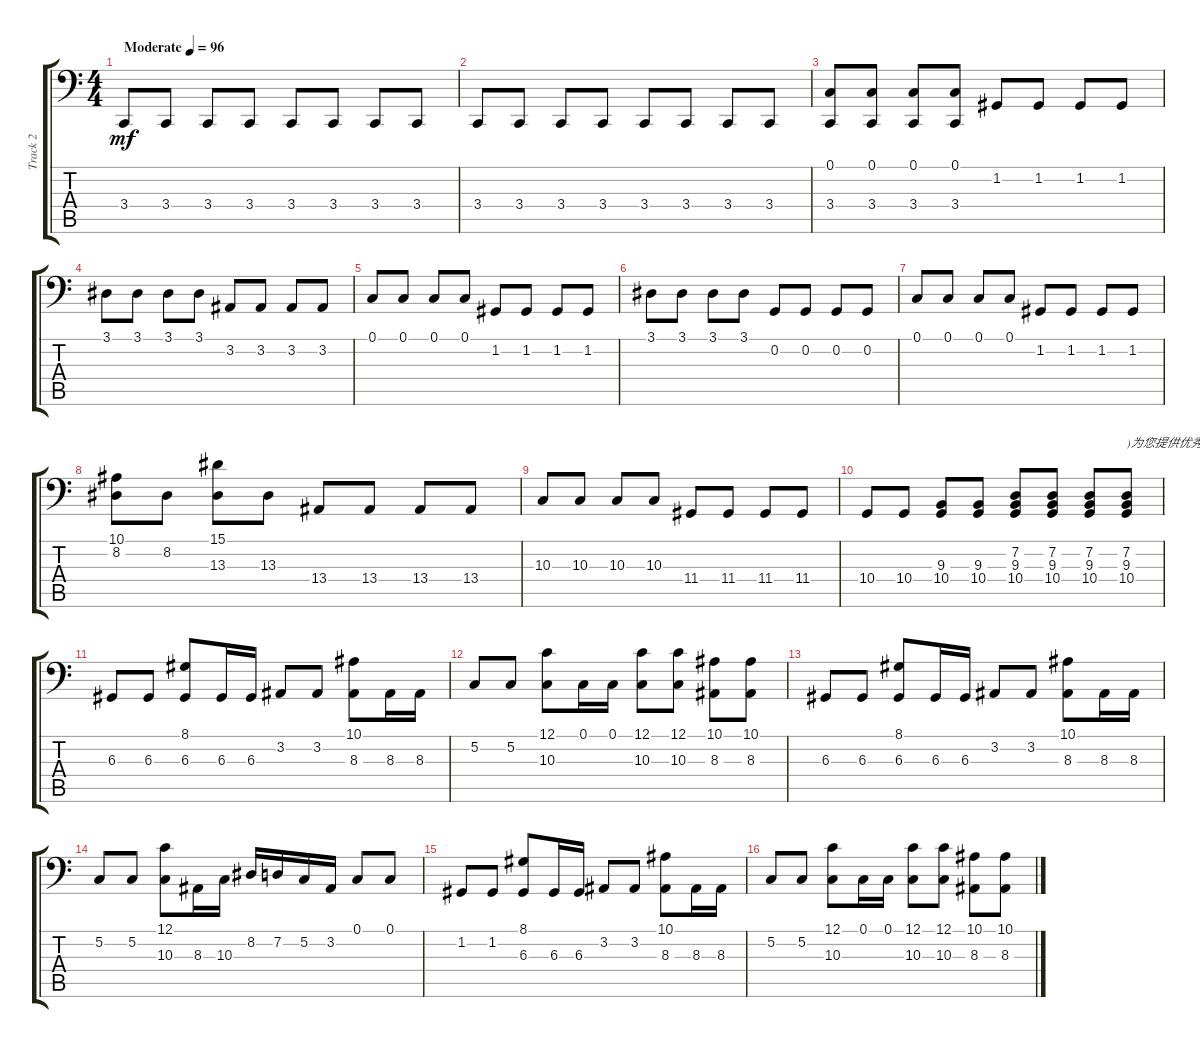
\track ("Track 2" "Track 2") {instrument acousticgrandpiano}
\staff {score tabs}
\tuning (C3 G2 D2 A1 E1 B0) {hide}
\ts (4 4)
\tempo (96 "Moderate")
\clef f4
\ks c
3.4.8{dy mf instrument acousticgrandpiano} 3.4.8 3.4.8 3.4.8 3.4.8 3.4.8 3.4.8 3.4.8 |
3.4.8 3.4.8 3.4.8 3.4.8 3.4.8 3.4.8 3.4.8 3.4.8 |
(0.1 3.4).8 (0.1 3.4).8 (0.1 3.4).8 (0.1 3.4).8 1.2.8 1.2.8 1.2.8 1.2.8 |
3.1.8 3.1.8 3.1.8 3.1.8 3.2.8 3.2.8 3.2.8 3.2.8 |
0.1.8 0.1.8 0.1.8 0.1.8 1.2.8 1.2.8 1.2.8 1.2.8 |
3.1.8 3.1.8 3.1.8 3.1.8 0.2.8 0.2.8 0.2.8 0.2.8 |
0.1.8 0.1.8 0.1.8 0.1.8 1.2.8 1.2.8 1.2.8 1.2.8 |
(10.1 8.2).8 8.2.8 (15.1 13.3).8 13.3.8 13.4.8 13.4.8 13.4.8 13.4.8 |
10.3.8 10.3.8 10.3.8 10.3.8 11.4.8 11.4.8 11.4.8 11.4.8 |
10.4.8 10.4.8 (9.3 10.4).8 (9.3 10.4).8 (7.2 9.3 10.4).8 (7.2 9.3 10.4).8 (7.2 9.3 10.4).8 (7.2 9.3 10.4).8{txt ")为您提供优秀的GTP!"} |
6.3.8 6.3.8 (8.1 6.3).8 6.3.16 6.3.16 3.2.8 3.2.8 (10.1 8.3).8 8.3.16 8.3.16 |
5.2.8 5.2.8 (12.1 10.3).8 0.1.16 0.1.16 (12.1 10.3).8 (12.1 10.3).8 (10.1 8.3).8 (10.1 8.3).8 |
6.3.8 6.3.8 (8.1 6.3).8 6.3.16 6.3.16 3.2.8 3.2.8 (10.1 8.3).8 8.3.16 8.3.16 |
5.2.8 5.2.8 (12.1 10.3).8 8.3.16 10.3.16 8.2.16 7.2.16 5.2.16 3.2.16 0.1.8 0.1.8 |
1.2.8 1.2.8 (8.1 6.3).8 6.3.16 6.3.16 3.2.8 3.2.8 (10.1 8.3).8 8.3.16 8.3.16 |
5.2.8 5.2.8 (12.1 10.3).8 0.1.16 0.1.16 (12.1 10.3).8 (12.1 10.3).8 (10.1 8.3).8 (10.1 8.3).8
